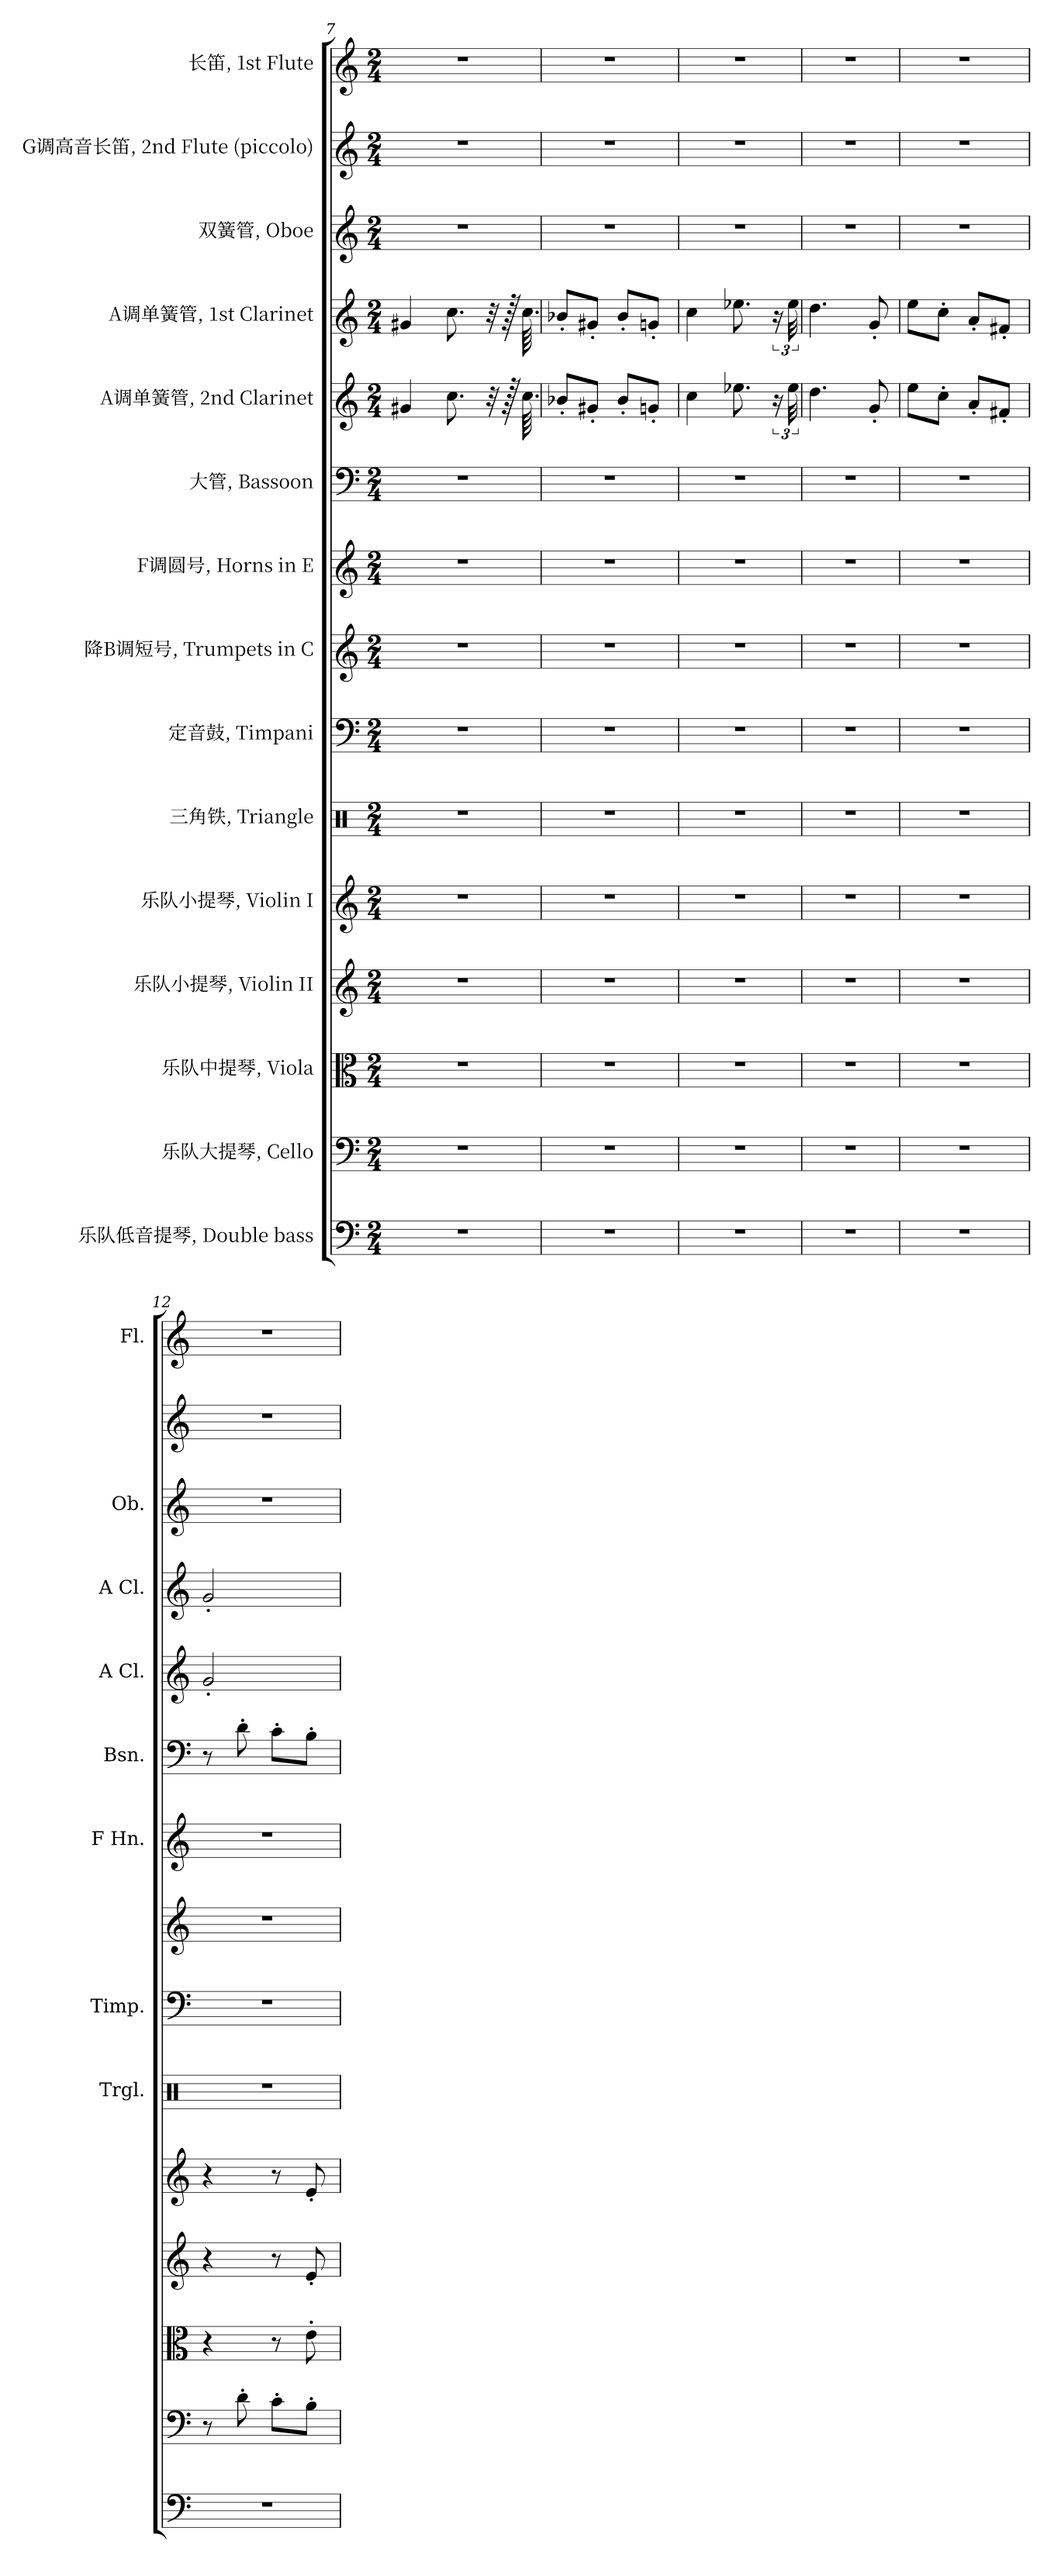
**kern	**kern	**kern	**kern	**kern	**kern	**kern	**kern	**kern	**kern	**kern	**kern	**kern	**kern	**kern
*part15	*part14	*part13	*part12	*part11	*part10	*part9	*part8	*part7	*part6	*part5	*part4	*part3	*part2	*part1
*staff15	*staff14	*staff13	*staff12	*staff11	*staff10	*staff9	*staff8	*staff7	*staff6	*staff5	*staff4	*staff3	*staff2	*staff1
*I"乐队低音提琴, Double bass	*I"乐队大提琴, Cello	*I"乐队中提琴, Viola	*I"乐队小提琴, Violin II	*I"乐队小提琴, Violin I	*I"三角铁, Triangle	*I"定音鼓, Timpani	*I"降B调短号, Trumpets in C	*I"F调圆号, Horns in E	*I"大管, Bassoon	*I"A调单簧管, 2nd Clarinet	*I"A调单簧管, 1st Clarinet	*I"双簧管, Oboe	*I"G调高音长笛, 2nd Flute (piccolo)	*I"长笛, 1st Flute
*	*	*	*	*	*I'Trgl.	*I'Timp.	*	*I'F Hn.	*I'Bsn.	*I'A Cl.	*I'A Cl.	*I'Ob.	*	*I'Fl.
*clefF4	*clefF4	*clefC3	*clefG2	*clefG2	*clefX	*clefF4	*clefG2	*clefG2	*clefF4	*clefG2	*clefG2	*clefG2	*clefG2	*clefG2
*ITrd7c12	*	*	*	*	*	*	*ITrd1c2	*ITrd4c7	*	*ITrd1c2	*ITrd1c2	*	*ITrd-7c-12	*
*k[]	*k[]	*k[]	*k[]	*k[]	*k[]	*k[]	*k[b-e-]	*k[b-]	*k[]	*k[b-e-]	*k[b-e-]	*k[]	*k[]	*k[]
*M2/4	*M2/4	*M2/4	*M2/4	*M2/4	*M2/4	*M2/4	*M2/4	*M2/4	*M2/4	*M2/4	*M2/4	*M2/4	*M2/4	*M2/4
=7	=7	=7	=7	=7	=7	=7	=7	=7	=7	=7	=7	=7	=7	=7
2r	2r	2r	2r	2r	2r	2r	2r	2r	2r	4f#X/	4f#X/	2r	2r	2r
.	.	.	.	.	.	.	.	.	.	8.b-\	8.b-\	.	.	.
.	.	.	.	.	.	.	.	.	.	32r	32r	.	.	.
.	.	.	.	.	.	.	.	.	.	128r	128r	.	.	.
.	.	.	.	.	.	.	.	.	.	64.b-\	64.b-\	.	.	.
=8	=8	=8	=8	=8	=8	=8	=8	=8	=8	=8	=8	=8	=8	=8
2r	2r	2r	2r	2r	2r	2r	2r	2r	2r	8a-X'/L	8a-X'/L	2r	2r	2r
.	.	.	.	.	.	.	.	.	.	8f#X'/J	8f#X'/J	.	.	.
.	.	.	.	.	.	.	.	.	.	8a-'/L	8a-'/L	.	.	.
.	.	.	.	.	.	.	.	.	.	8fn'/J	8fn'/J	.	.	.
=9	=9	=9	=9	=9	=9	=9	=9	=9	=9	=9	=9	=9	=9	=9
2r	2r	2r	2r	2r	2r	2r	2r	2r	2r	4b-\	4b-\	2r	2r	2r
.	.	.	.	.	.	.	.	.	.	8.dd-X\	8.dd-X\	.	.	.
.	.	.	.	.	.	.	.	.	.	24r	24r	.	.	.
.	.	.	.	.	.	.	.	.	.	48dd-\	48dd-\	.	.	.
=10	=10	=10	=10	=10	=10	=10	=10	=10	=10	=10	=10	=10	=10	=10
2r	2r	2r	2r	2r	2r	2r	2r	2r	2r	4.cc\	4.cc\	2r	2r	2r
.	.	.	.	.	.	.	.	.	.	8f'/	8f'/	.	.	.
=11	=11	=11	=11	=11	=11	=11	=11	=11	=11	=11	=11	=11	=11	=11
2r	2r	2r	2r	2r	2r	2r	2r	2r	2r	8dd\L	8dd\L	2r	2r	2r
.	.	.	.	.	.	.	.	.	.	8b-'\J	8b-'\J	.	.	.
.	.	.	.	.	.	.	.	.	.	8g'/L	8g'/L	.	.	.
.	.	.	.	.	.	.	.	.	.	8en'/J	8en'/J	.	.	.
=12	=12	=12	=12	=12	=12	=12	=12	=12	=12	=12	=12	=12	=12	=12
2r	8r	4r	4r	4r	2r	2r	2r	2r	8r	2f'/	2f'/	2r	2r	2r
.	8d'\	.	.	.	.	.	.	.	8d'\	.	.	.	.	.
.	8c'\L	8r	8r	8r	.	.	.	.	8c'\L	.	.	.	.	.
.	8B'\J	8e'\	8e'/	8e'/	.	.	.	.	8B'\J	.	.	.	.	.
=	=	=	=	=	=	=	=	=	=	=	=	=	=	=
*-	*-	*-	*-	*-	*-	*-	*-	*-	*-	*-	*-	*-	*-	*-
